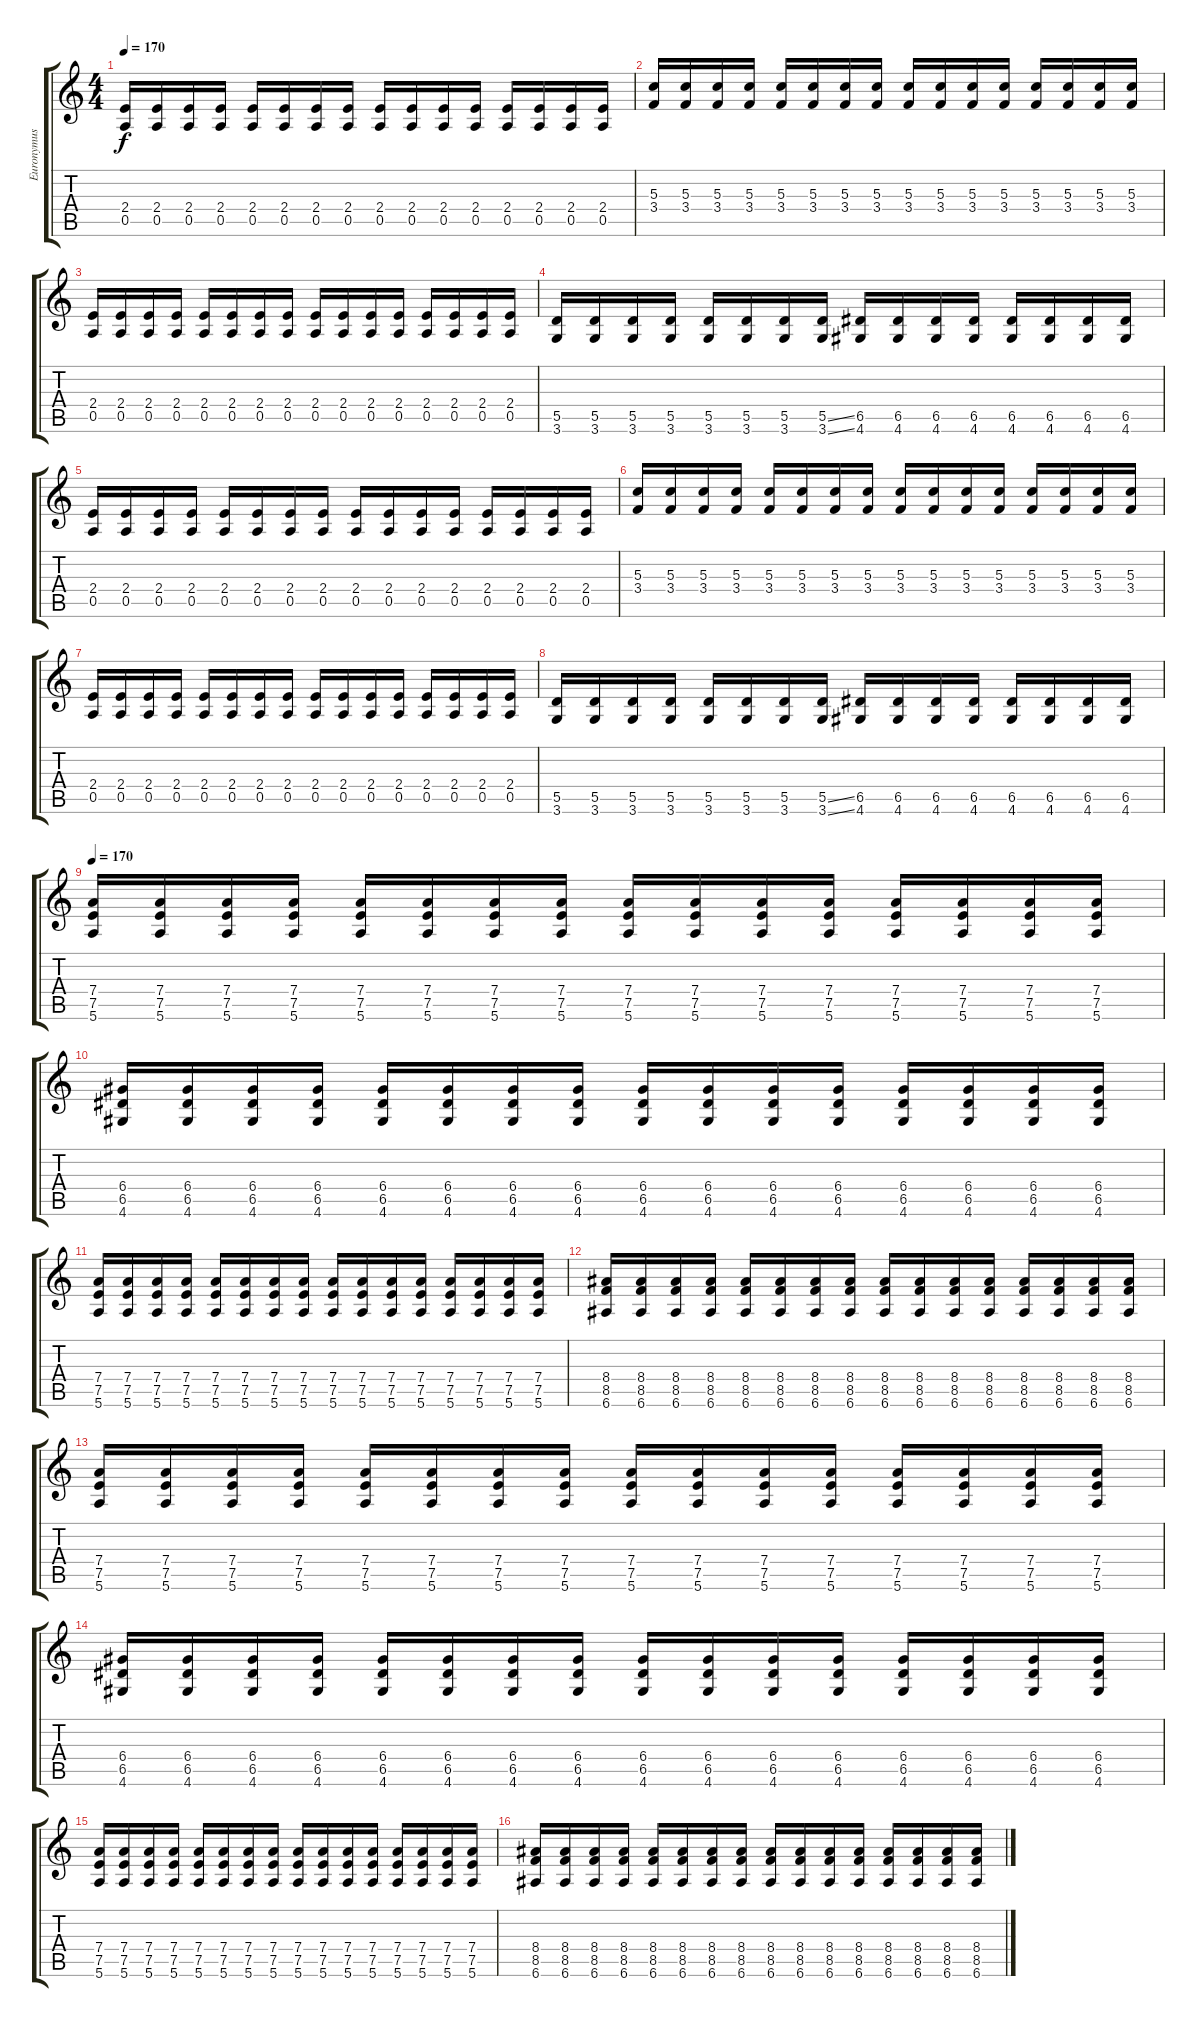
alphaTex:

\track ("Euronymus (Guitar 1)" "Euronymus ") {instrument distortionguitar}
\staff {score tabs}
\tuning (E4 B3 G3 D3 A2 E2) {hide}
\ts (4 4)
\tempo 170
\clef g2
\ks c
(2.4 0.5).16{dy f} (2.4 0.5).16 (2.4 0.5).16 (2.4 0.5).16 (2.4 0.5).16 (2.4 0.5).16 (2.4 0.5).16 (2.4 0.5).16 (2.4 0.5).16 (2.4 0.5).16 (2.4 0.5).16 (2.4 0.5).16 (2.4 0.5).16 (2.4 0.5).16 (2.4 0.5).16 (2.4 0.5).16 |
(5.3 3.4).16 (5.3 3.4).16 (5.3 3.4).16 (5.3 3.4).16 (5.3 3.4).16 (5.3 3.4).16 (5.3 3.4).16 (5.3 3.4).16 (5.3 3.4).16 (5.3 3.4).16 (5.3 3.4).16 (5.3 3.4).16 (5.3 3.4).16 (5.3 3.4).16 (5.3 3.4).16 (5.3 3.4).16 |
(2.4 0.5).16 (2.4 0.5).16 (2.4 0.5).16 (2.4 0.5).16 (2.4 0.5).16 (2.4 0.5).16 (2.4 0.5).16 (2.4 0.5).16 (2.4 0.5).16 (2.4 0.5).16 (2.4 0.5).16 (2.4 0.5).16 (2.4 0.5).16 (2.4 0.5).16 (2.4 0.5).16 (2.4 0.5).16 |
(5.5 3.6).16 (5.5 3.6).16 (5.5 3.6).16 (5.5 3.6).16 (5.5 3.6).16 (5.5 3.6).16 (5.5 3.6).16 (5.5{ss} 3.6{ss}).16 (6.5 4.6).16 (6.5 4.6).16 (6.5 4.6).16 (6.5 4.6).16 (6.5 4.6).16 (6.5 4.6).16 (6.5 4.6).16 (6.5 4.6).16 |
(2.4 0.5).16 (2.4 0.5).16 (2.4 0.5).16 (2.4 0.5).16 (2.4 0.5).16 (2.4 0.5).16 (2.4 0.5).16 (2.4 0.5).16 (2.4 0.5).16 (2.4 0.5).16 (2.4 0.5).16 (2.4 0.5).16 (2.4 0.5).16 (2.4 0.5).16 (2.4 0.5).16 (2.4 0.5).16 |
(5.3 3.4).16 (5.3 3.4).16 (5.3 3.4).16 (5.3 3.4).16 (5.3 3.4).16 (5.3 3.4).16 (5.3 3.4).16 (5.3 3.4).16 (5.3 3.4).16 (5.3 3.4).16 (5.3 3.4).16 (5.3 3.4).16 (5.3 3.4).16 (5.3 3.4).16 (5.3 3.4).16 (5.3 3.4).16 |
(2.4 0.5).16 (2.4 0.5).16 (2.4 0.5).16 (2.4 0.5).16 (2.4 0.5).16 (2.4 0.5).16 (2.4 0.5).16 (2.4 0.5).16 (2.4 0.5).16 (2.4 0.5).16 (2.4 0.5).16 (2.4 0.5).16 (2.4 0.5).16 (2.4 0.5).16 (2.4 0.5).16 (2.4 0.5).16 |
(5.5 3.6).16 (5.5 3.6).16 (5.5 3.6).16 (5.5 3.6).16 (5.5 3.6).16 (5.5 3.6).16 (5.5 3.6).16 (5.5{ss} 3.6{ss}).16 (6.5 4.6).16 (6.5 4.6).16 (6.5 4.6).16 (6.5 4.6).16 (6.5 4.6).16 (6.5 4.6).16 (6.5 4.6).16 (6.5 4.6).16 |
\tempo 170
(7.4 7.5 5.6).16 (7.4 7.5 5.6).16 (7.4 7.5 5.6).16 (7.4 7.5 5.6).16 (7.4 7.5 5.6).16 (7.4 7.5 5.6).16 (7.4 7.5 5.6).16 (7.4 7.5 5.6).16 (7.4 7.5 5.6).16 (7.4 7.5 5.6).16 (7.4 7.5 5.6).16 (7.4 7.5 5.6).16 (7.4 7.5 5.6).16 (7.4 7.5 5.6).16 (7.4 7.5 5.6).16 (7.4 7.5 5.6).16 |
(6.4 6.5 4.6).16 (6.4 6.5 4.6).16 (6.4 6.5 4.6).16 (6.4 6.5 4.6).16 (6.4 6.5 4.6).16 (6.4 6.5 4.6).16 (6.4 6.5 4.6).16 (6.4 6.5 4.6).16 (6.4 6.5 4.6).16 (6.4 6.5 4.6).16 (6.4 6.5 4.6).16 (6.4 6.5 4.6).16 (6.4 6.5 4.6).16 (6.4 6.5 4.6).16 (6.4 6.5 4.6).16 (6.4 6.5 4.6).16 |
(7.4 7.5 5.6).16 (7.4 7.5 5.6).16 (7.4 7.5 5.6).16 (7.4 7.5 5.6).16 (7.4 7.5 5.6).16 (7.4 7.5 5.6).16 (7.4 7.5 5.6).16 (7.4 7.5 5.6).16 (7.4 7.5 5.6).16 (7.4 7.5 5.6).16 (7.4 7.5 5.6).16 (7.4 7.5 5.6).16 (7.4 7.5 5.6).16 (7.4 7.5 5.6).16 (7.4 7.5 5.6).16 (7.4 7.5 5.6).16 |
(8.4 8.5 6.6).16 (8.4 8.5 6.6).16 (8.4 8.5 6.6).16 (8.4 8.5 6.6).16 (8.4 8.5 6.6).16 (8.4 8.5 6.6).16 (8.4 8.5 6.6).16 (8.4 8.5 6.6).16 (8.4 8.5 6.6).16 (8.4 8.5 6.6).16 (8.4 8.5 6.6).16 (8.4 8.5 6.6).16 (8.4 8.5 6.6).16 (8.4 8.5 6.6).16 (8.4 8.5 6.6).16 (8.4 8.5 6.6).16 |
(7.4 7.5 5.6).16 (7.4 7.5 5.6).16 (7.4 7.5 5.6).16 (7.4 7.5 5.6).16 (7.4 7.5 5.6).16 (7.4 7.5 5.6).16 (7.4 7.5 5.6).16 (7.4 7.5 5.6).16 (7.4 7.5 5.6).16 (7.4 7.5 5.6).16 (7.4 7.5 5.6).16 (7.4 7.5 5.6).16 (7.4 7.5 5.6).16 (7.4 7.5 5.6).16 (7.4 7.5 5.6).16 (7.4 7.5 5.6).16 |
(6.4 6.5 4.6).16 (6.4 6.5 4.6).16 (6.4 6.5 4.6).16 (6.4 6.5 4.6).16 (6.4 6.5 4.6).16 (6.4 6.5 4.6).16 (6.4 6.5 4.6).16 (6.4 6.5 4.6).16 (6.4 6.5 4.6).16 (6.4 6.5 4.6).16 (6.4 6.5 4.6).16 (6.4 6.5 4.6).16 (6.4 6.5 4.6).16 (6.4 6.5 4.6).16 (6.4 6.5 4.6).16 (6.4 6.5 4.6).16 |
(7.4 7.5 5.6).16 (7.4 7.5 5.6).16 (7.4 7.5 5.6).16 (7.4 7.5 5.6).16 (7.4 7.5 5.6).16 (7.4 7.5 5.6).16 (7.4 7.5 5.6).16 (7.4 7.5 5.6).16 (7.4 7.5 5.6).16 (7.4 7.5 5.6).16 (7.4 7.5 5.6).16 (7.4 7.5 5.6).16 (7.4 7.5 5.6).16 (7.4 7.5 5.6).16 (7.4 7.5 5.6).16 (7.4 7.5 5.6).16 |
(8.4 8.5 6.6).16 (8.4 8.5 6.6).16 (8.4 8.5 6.6).16 (8.4 8.5 6.6).16 (8.4 8.5 6.6).16 (8.4 8.5 6.6).16 (8.4 8.5 6.6).16 (8.4 8.5 6.6).16 (8.4 8.5 6.6).16 (8.4 8.5 6.6).16 (8.4 8.5 6.6).16 (8.4 8.5 6.6).16 (8.4 8.5 6.6).16 (8.4 8.5 6.6).16 (8.4 8.5 6.6).16 (8.4 8.5 6.6).16
